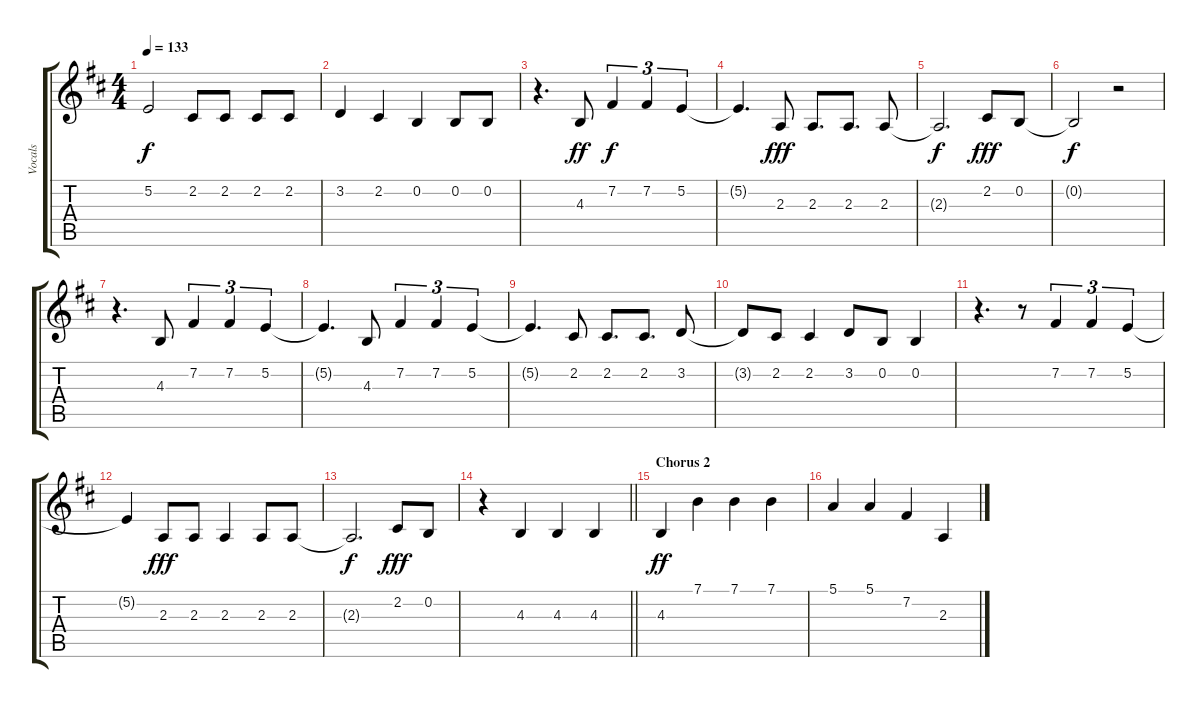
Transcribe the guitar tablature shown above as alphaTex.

\track ("Vocals" "Vocals") {instrument flute}
\staff {score tabs}
\tuning (E4 B3 G3 D3 A2 E2) {hide}
\ts (4 4)
\tempo 133
\clef g2
\ks bminor
5.2{t}.2{dy f} 2.2.8 2.2.8 2.2.8 2.2.8 |
3.2.4 2.2.4 0.2.4 0.2.8 0.2.8 |
r.4{d} 4.3.8{dy ff} 7.2.4{tu (3 2) dy f} 7.2.4{tu (3 2)} 5.2.4{tu (3 2)} |
5.2{t}.4{d} 2.3.8{dy fff} 2.3.8{d} 2.3.8{d} 2.3.8 |
2.3{t}.2{d dy f} 2.2.8{dy fff} 0.2.8 |
0.2{t}.2{dy f} r.2 |
r.4{d} 4.3.8 7.2.4{tu (3 2)} 7.2.4{tu (3 2)} 5.2.4{tu (3 2)} |
5.2{t}.4{d} 4.3.8 7.2.4{tu (3 2)} 7.2.4{tu (3 2)} 5.2.4{tu (3 2)} |
5.2{t}.4{d} 2.2.8 2.2.8{d} 2.2.8{d} 3.2.8 |
3.2{t}.8 2.2.8 2.2.4 3.2.8 0.2.8 0.2.4 |
r.4{d} r.8 7.2.4{tu (3 2)} 7.2.4{tu (3 2)} 5.2.4{tu (3 2)} |
5.2{t}.4 2.3.8{dy fff} 2.3.8 2.3.4 2.3.8 2.3.8 |
2.3{t}.2{d dy f} 2.2.8{dy fff} 0.2.8 |
\barLineRight lightlight
r.4 4.3.4 4.3.4 4.3.4 |
\section ("" "Chorus 2")
4.3.4{dy ff} 7.1.4 7.1.4 7.1.4 |
5.1.4 5.1.4 7.2.4 2.3.4
